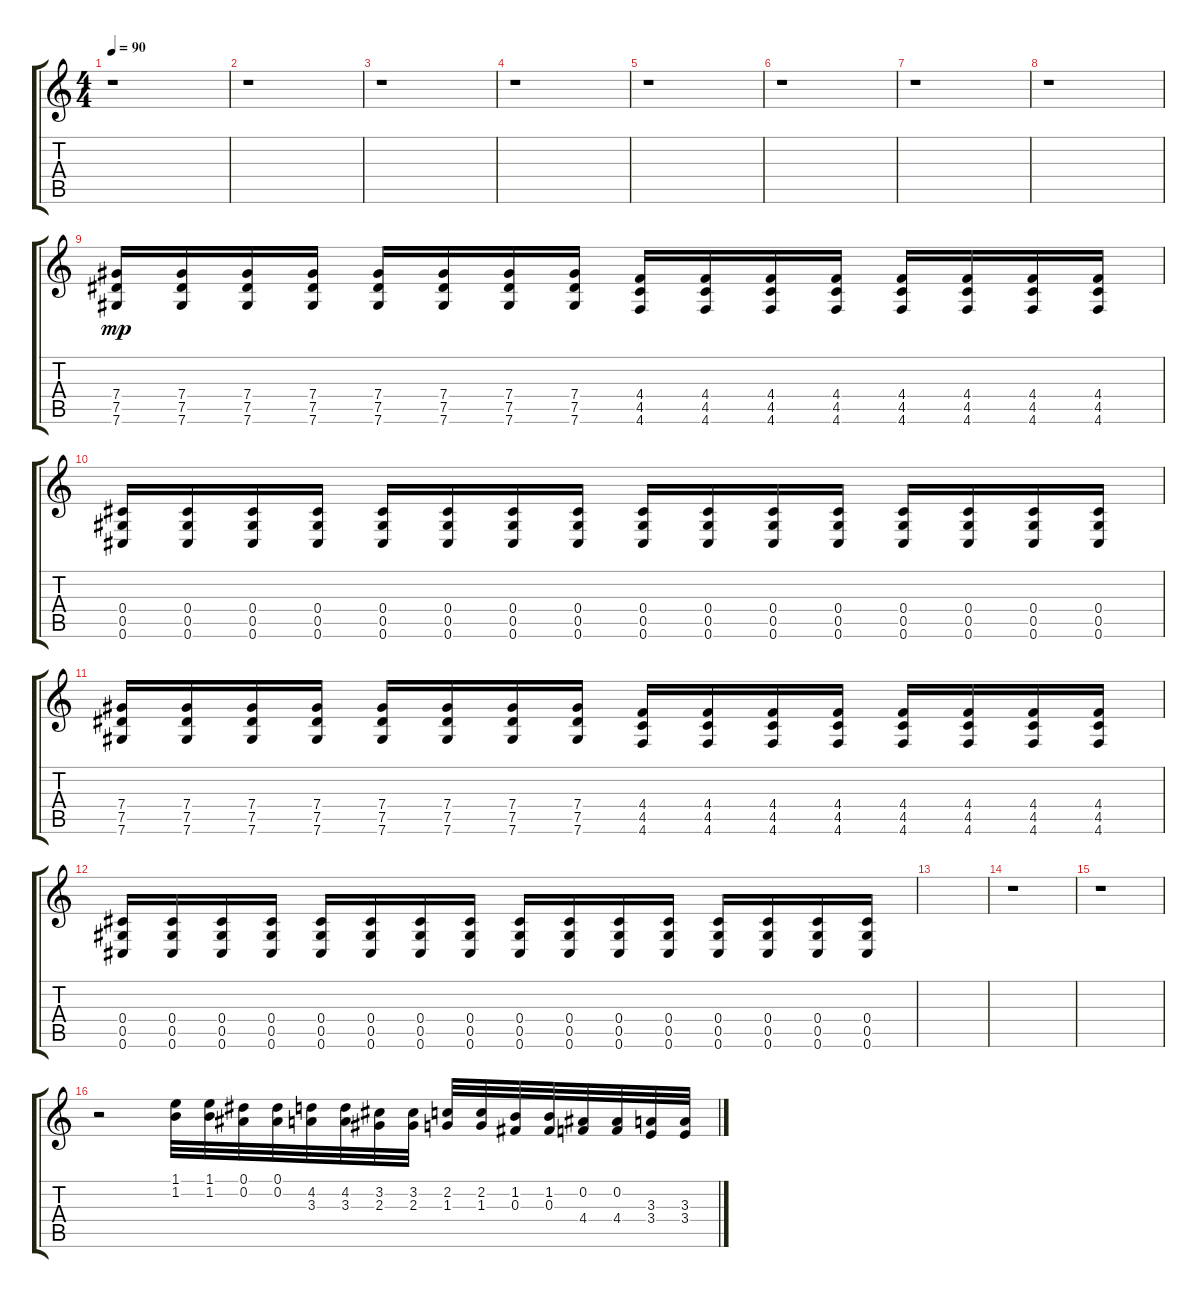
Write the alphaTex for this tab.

\track "" {instrument distortionguitar}
\staff {score tabs}
\tuning (Eb4 Bb3 Gb3 Db3 Ab2 Db2) {hide}
\ts (4 4)
\tempo 90
\clef g2
\ks c
r.1{dy mp instrument distortionguitar} |
r.1 |
r.1 |
r.1 |
r.1 |
r.1 |
r.1 |
r.1 |
(7.4 7.5 7.6).16 (7.4 7.5 7.6).16 (7.4 7.5 7.6).16 (7.4 7.5 7.6).16 (7.4 7.5 7.6).16 (7.4 7.5 7.6).16 (7.4 7.5 7.6).16 (7.4 7.5 7.6).16 (4.4 4.5 4.6).16 (4.4 4.5 4.6).16 (4.4 4.5 4.6).16 (4.4 4.5 4.6).16 (4.4 4.5 4.6).16 (4.4 4.5 4.6).16 (4.4 4.5 4.6).16 (4.4 4.5 4.6).16 |
(0.4 0.5 0.6).16 (0.4 0.5 0.6).16 (0.4 0.5 0.6).16 (0.4 0.5 0.6).16 (0.4 0.5 0.6).16 (0.4 0.5 0.6).16 (0.4 0.5 0.6).16 (0.4 0.5 0.6).16 (0.4 0.5 0.6).16 (0.4 0.5 0.6).16 (0.4 0.5 0.6).16 (0.4 0.5 0.6).16 (0.4 0.5 0.6).16 (0.4 0.5 0.6).16 (0.4 0.5 0.6).16 (0.4 0.5 0.6).16 |
(7.4 7.5 7.6).16 (7.4 7.5 7.6).16 (7.4 7.5 7.6).16 (7.4 7.5 7.6).16 (7.4 7.5 7.6).16 (7.4 7.5 7.6).16 (7.4 7.5 7.6).16 (7.4 7.5 7.6).16 (4.4 4.5 4.6).16 (4.4 4.5 4.6).16 (4.4 4.5 4.6).16 (4.4 4.5 4.6).16 (4.4 4.5 4.6).16 (4.4 4.5 4.6).16 (4.4 4.5 4.6).16 (4.4 4.5 4.6).16 |
(0.4 0.5 0.6).16 (0.4 0.5 0.6).16 (0.4 0.5 0.6).16 (0.4 0.5 0.6).16 (0.4 0.5 0.6).16 (0.4 0.5 0.6).16 (0.4 0.5 0.6).16 (0.4 0.5 0.6).16 (0.4 0.5 0.6).16 (0.4 0.5 0.6).16 (0.4 0.5 0.6).16 (0.4 0.5 0.6).16 (0.4 0.5 0.6).16 (0.4 0.5 0.6).16 (0.4 0.5 0.6).16 (0.4 0.5 0.6).16 |
|
r.1 |
r.1 |
r.2 (1.1 1.2).32 (1.1 1.2).32 (0.1 0.2).32 (0.1 0.2).32 (4.2 3.3).32 (4.2 3.3).32 (3.2 2.3).32 (3.2 2.3).32 (2.2 1.3).32 (2.2 1.3).32 (1.2 0.3).32 (1.2 0.3).32 (0.2 4.4).32 (0.2 4.4).32 (3.3 3.4).32 (3.3 3.4).32
